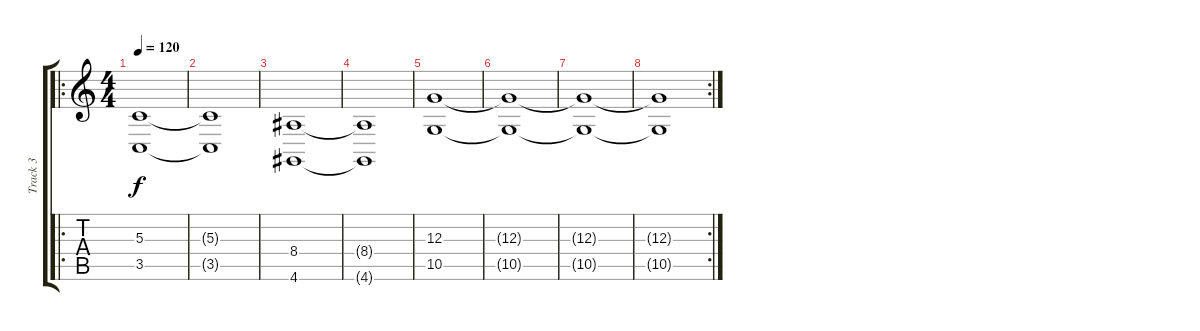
\track ("Track 3" "Track 3") {instrument stringensemble1}
\staff {score tabs}
\tuning (E4 B3 G3 D3 A2 E2) {hide}
\ro
\ts (4 4)
\tempo 120
\clef g2
\ks c
(5.3 3.5).1{dy f} |
(5.3{t} 3.5{t}).1 |
(8.4 4.6).1 |
(8.4{t} 4.6{t}).1 |
(12.3 10.5).1 |
(12.3{t} 10.5{t}).1 |
(12.3{t} 10.5{t}).1 |
\rc 2
(12.3{t} 10.5{t}).1
